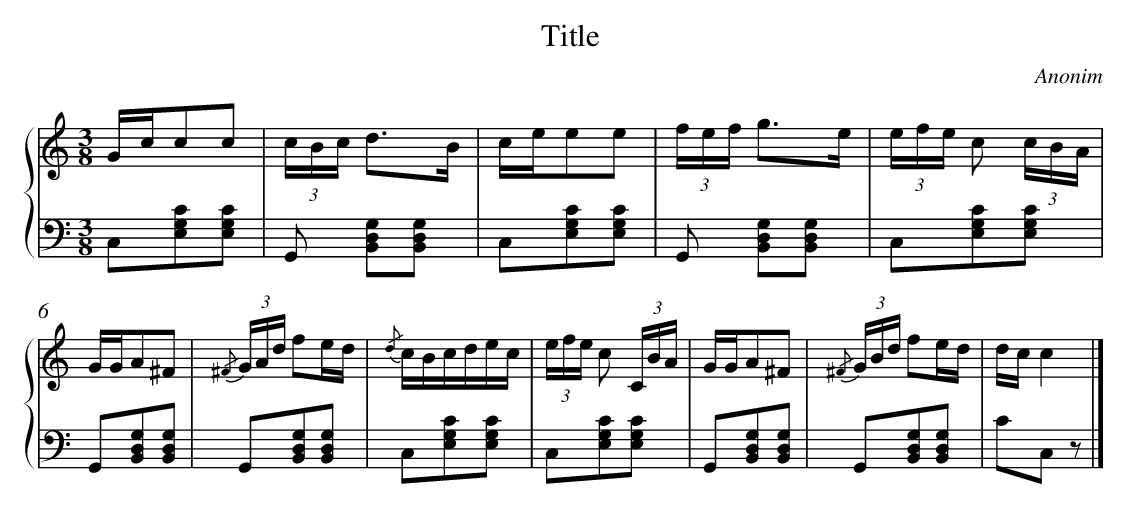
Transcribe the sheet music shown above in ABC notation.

X:1
T: Title
C: Anonim
L: 1/8
M: 3/8
%%staves {1 2}
V: 1 clef=treble
V: 2 clef=bass
K: C
[V:1] G/c/cc |
[V:2] C,[CG,E,][CG,E,] |
[V:1] (3c/B/c/ d3/B/ |
[V:2] G,, [G,D,B,,][G,D,B,,] |
[V:1] c/e/ee |
[V:2] C,[CG,E,][CG,E,] |
[V:1] (3f/e/f/ g3/e/ |
[V:2] G,, [G,D,B,,][G,D,B,,] |
[V:1] (3e/f/e/ c (3c/B/A/ |
[V:2] C,[CG,E,][CG,E,] |
[V:1] G/G/A^F |
[V:2] G,,[G,D,B,,][G,D,B,,] |
[V:1] {/^F} (3G/A/d/ fe/d/ |
[V:2] G,,[G,D,B,,][G,D,B,,] |
[V:1] {/d} c/B/c/d/e/c/ |
[V:2] C,[CG,E,][CG,E,] |
[V:1] (3e/f/e/ c (3C/B/A/ |
[V:2] C,[CG,E,][CG,E,] |
[V:1] G/G/A^F |
[V:2] G,,[G,D,B,,][G,D,B,,] |
[V:1] {/^F} (3G/B/d/ fe/d/ |
[V:2] G,,[G,D,B,,][G,D,B,,] |
[V:1] d/c/c2 |]
[V:2] CC, z |]
